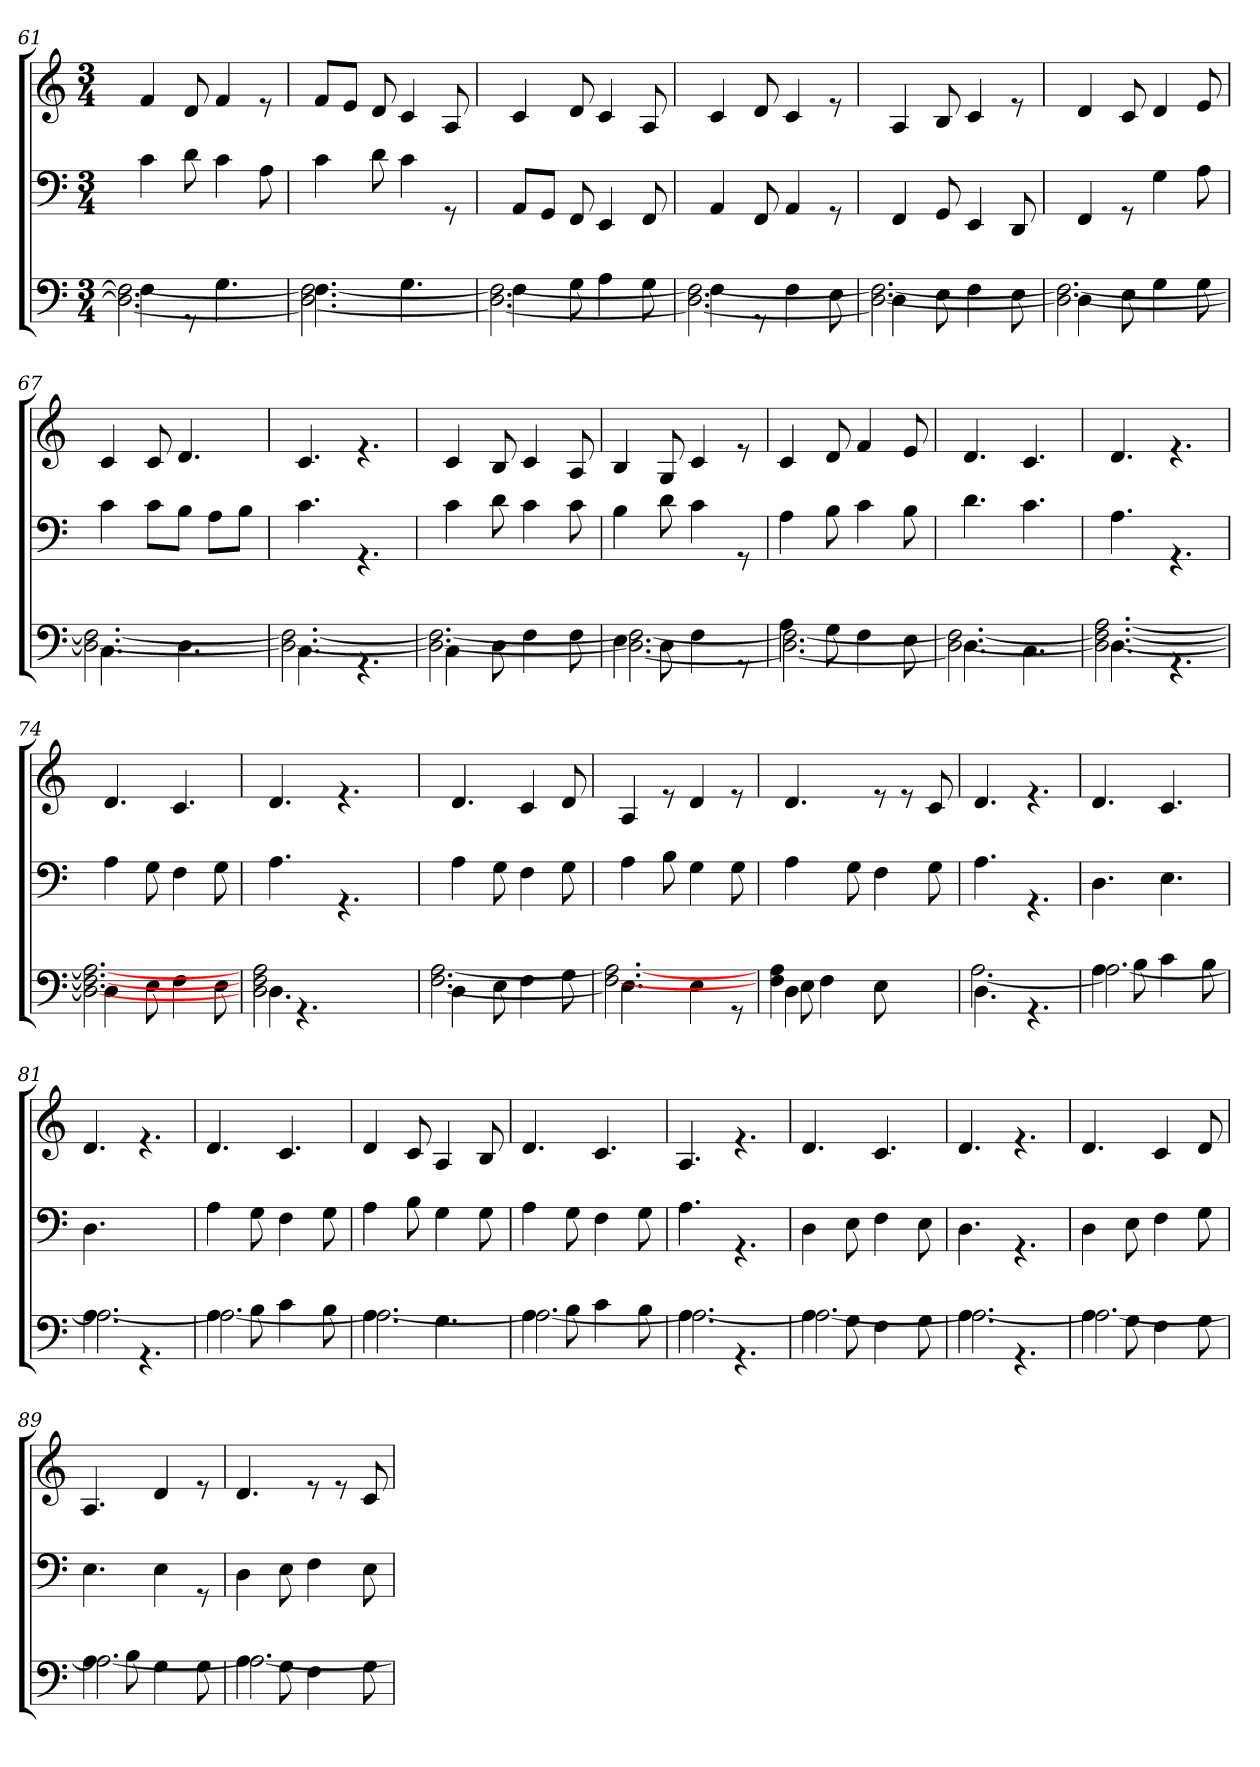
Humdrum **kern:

**kern	**kern	**kern
*part3	*part2	*part1
*staff3	*staff2	*staff1
*clefF4	*clefF4	*clefG2
*k[]	*k[]	*k[]
*C:	*C:	*C:
*M3/4	*M3/4	*M3/4
=61	=61	=61
*^	*	*
4F\	2.D\_ 2.F\_	4c\	4f/
8rGG	.	8d\	8d/
4.G\	.	4c\	4f/
.	.	8A\	8re
=62	=62	=62	=62
4.F\	2.D\_ 2.F\_	4c\	8f/L
.	.	.	8e/J
.	.	8d\	8d/
4.G\	.	4c\	4c/
.	.	8rGG	8A/
!!LO:LB:g=z
=63	=63	=63	=63
4F\	2.D\_ 2.F\_	8AA/L	4c/
.	.	8GG/J	.
8G\	.	8FF/	8d/
4A\	.	4EE/	4c/
8G\	.	8FF/	8A/
=64	=64	=64	=64
4F\	2.D\_ 2.F\_	4AA/	4c/
8rGG	.	8FF/	8d/
4F\	.	4AA/	4c/
8E\	.	8rGG	8re
=65	=65	=65	=65
4D\	2.D\_ 2.F\_	4FF/	4A/
8E\	.	8GG/	8B/
4F\	.	4EE/	4c/
8E\	.	8DD/	8re
=66	=66	=66	=66
4D\	2.D\_ 2.F\_	4FF/	4d/
8E\	.	8rGG	8c/
4G\	.	4G\	4d/
8G\	.	8A\	8e/
=67	=67	=67	=67
4.C\	2.D\_ 2.F\_	4c\	4c/
.	.	8c\L	8c/
4.D\	.	8B\J	4.d/
.	.	8A\L	.
.	.	8B\J	.
=68	=68	=68	=68
4.C\	2.D\_ 2.F\_	4.c\	4.c/
4.rGG	.	4.rGG	4.re
!!LO:LB:g=z
=69	=69	=69	=69
4C\	2.D\_ 2.F\_	4c\	4c/
8D\	.	8d\	8B/
4F\	.	4c\	4c/
8F\	.	8c\	8A/
=70	=70	=70	=70
4E\	2.D\_ 2.F\_	4B\	4B/
8D\	.	8d\	8G/
4F\	.	4c\	4c/
8rGG	.	8rGG	8re
=71	=71	=71	=71
4A\	2.D\_ 2.F\_	4A\	4c/
8G\	.	8B\	8d/
4F\	.	4c\	4f/
8E\	.	8B\	8e/
=72	=72	=72	=72
4.D\	2.D\_ 2.F\_	4.d\	4.d/
4.C\	.	4.c\	4.c/
=73	=73	=73	=73
4.D\	2.D\_ 2.F\_ [>2.A\	4.A\	4.d/
4.rGG	.	4.rGG	4.re
=74	=74	=74	=74
4D\	2.D\_ 2.F\_ 2.A\_	4A\	4.d/
8E\	.	8G\	.
4F\	.	4F\	4.c/
8E\	.	8G\	.
=75	=75	=75	=75
*	*^	*	*
4.D\	2D\ 2F\ 2A\	8ryy	4.A\	4.d/
.	.	4.rGG	.	.
4ryy	.	.	4.rGG	4.re
.	4ryy	4ryy	.	.
8ryy	.	.	.	.
*	*v	*v	*	*
!!LO:PB:g=z
=76	=76	=76	=76
4D\	[>2.F\ [>2.A\	4A\	4.d/
8E\	.	8G\	.
4F\	.	4F\	4c/
8G\	.	8G\	8d/
=77	=77	=77	=77
4.E\	2.F\_ 2.A\_	4A\	4A/
.	.	8B\	8re
4E\	.	4G\	4d/
8rGG	.	8G\	8re
=78	=78	=78	=78
*	*^	*	*
4D\	4F\ 4A\	8E\	4A\	4.d/
.	.	4F\	.	.
4ryy	4ryy	.	8G\	.
.	.	8E\	4F\	8re
4ryy	4ryy	4ryy	.	8re
.	.	.	8G\	8c/
*	*v	*v	*	*
=79	=79	=79	=79
4.D\	[>2.A\	4.A\	4.d/
4.rGG	.	4.rGG	4.re
=80	=80	=80	=80
4A\	2.A\_	4.D\	4.d/
8B\	.	.	.
4c\	.	4.E\	4.c/
8B\	.	.	.
=81	=81	=81	=81
4.A\	2.A\_	4.D\	4.d/
4.rGG	.	4.ryy	4.re
!!LO:LB:g=z
=82	=82	=82	=82
4A\	2.A\_	4A\	4.d/
8B\	.	8G\	.
4c\	.	4F\	4.c/
8B\	.	8G\	.
=83	=83	=83	=83
4.A\	2.A\_	4A\	4d/
.	.	8B\	8c/
4.G\	.	4G\	4A/
.	.	8G\	8B/
=84	=84	=84	=84
4A\	2.A\_	4A\	4.d/
8B\	.	8G\	.
4c\	.	4F\	4.c/
8B\	.	8G\	.
=85	=85	=85	=85
4.A\	2.A\_	4.A\	4.A/
4.rGG	.	4.rGG	4.re
=86	=86	=86	=86
4A\	2.A\_	4D\	4.d/
8G\	.	8E\	.
4F\	.	4F\	4.c/
8G\	.	8E\	.
=87	=87	=87	=87
4.A\	2.A\_	4.D\	4.d/
4.rGG	.	4.rGG	4.re
!!LO:LB:g=z
=88	=88	=88	=88
4A\	2.A\_	4D\	4.d/
8G\	.	8E\	.
4F\	.	4F\	4c/
8G\	.	8G\	8d/
=89	=89	=89	=89
4A\	2.A\_	4.E\	4.A/
8B\	.	.	.
4G\	.	4E\	4d/
8G\	.	8rGG	8re
=90	=90	=90	=90
4A\	2.A\_	4D\	4.d/
8G\	.	8E\	.
4F\	.	4F\	8re
.	.	.	8re
8G\	.	8E\	8c/
*v	*v	*	*
=	=	=
*-	*-	*-
